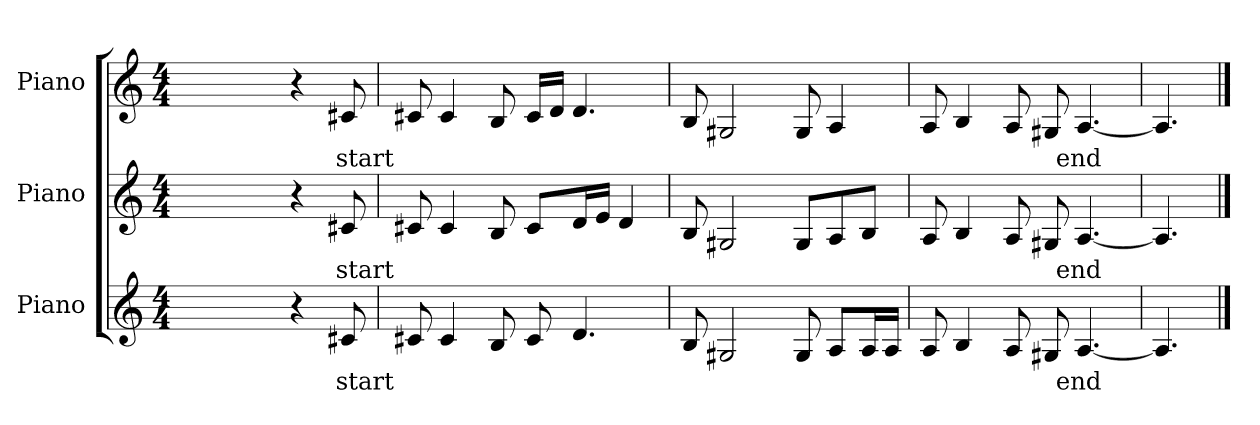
**kern	**text	**kern	**text	**kern	**text
*part3	*part3	*part2	*part2	*part1	*part1
*staff3	*staff3	*staff2	*staff2	*staff1	*staff1
*I"Piano	*	*I"Piano	*	*I"Piano	*
*clefG2	*	*clefG2	*	*clefG2	*
*k[]	*	*k[]	*	*k[]	*
*M4/4	*	*M4/4	*	*M4/4	*
=1	=1	=1	=1	=1	=1
2ryy	.	2ryy	.	2ryy	.
8ryy	.	8ryy	.	8ryy	.
4r	.	4r	.	4r	.
!LO:N:head=solid	!LO:LY:b	!LO:N:head=solid	!LO:LY:b	!LO:N:head=solid	!LO:LY:b
8c#X/	start	8c#X/	start	8c#X/	start
=2	=2	=2	=2	=2	=2
!LO:N:head=solid	!	!LO:N:head=solid	!	!LO:N:head=solid	!
8c#X/	.	8c#X/	.	8c#X/	.
!LO:N:head=solid	!	!LO:N:head=solid	!	!LO:N:head=solid	!
4c#/	.	4c#/	.	4c#/	.
!LO:N:head=solid	!	!LO:N:head=solid	!	!LO:N:head=solid	!
8B/	.	8B/	.	8B/	.
!LO:N:head=solid	!	!LO:N:head=solid	!	!LO:N:head=solid	!
8c#/	.	8c#/L	.	16c#/LL	.
.	.	.	.	16d/JJ	.
!LO:N:head=solid	!	!LO:N:head=solid	!	!LO:N:head=solid	!
4.d/	.	16d/L	.	4.d/	.
.	.	16e/JJ	.	.	.
.	.	4d/	.	.	.
=3	=3	=3	=3	=3	=3
!LO:N:head=solid	!	!LO:N:head=solid	!	!LO:N:head=solid	!
8B/	.	8B/	.	8B/	.
2G#X/	.	2G#X/	.	2G#X/	.
!LO:N:head=solid	!	!LO:N:head=solid	!	!LO:N:head=solid	!
8G#/	.	8G#/L	.	8G#/	.
!LO:N:head=solid	!	!LO:N:head=solid	!	!LO:N:head=solid	!
8A/L	.	8A/	.	4A/	.
16A/L	.	8B/J	.	.	.
16A/JJ	.	.	.	.	.
=4	=4	=4	=4	=4	=4
!LO:N:head=solid	!	!LO:N:head=solid	!	!LO:N:head=solid	!
8A/	.	8A/	.	8A/	.
!LO:N:head=solid	!	!LO:N:head=solid	!	!LO:N:head=solid	!
4B/	.	4B/	.	4B/	.
!LO:N:head=solid	!	!LO:N:head=solid	!	!LO:N:head=solid	!
8A/	.	8A/	.	8A/	.
!LO:N:head=solid	!	!LO:N:head=solid	!	!LO:N:head=solid	!
8G#X/	.	8G#X/	.	8G#X/	.
!	!LO:LY:b	!	!LO:LY:b	!	!LO:LY:b
[4.A/	end	[4.A/	end	[4.A/	end
=5	=5	=5	=5	=5	=5
4.A/]	.	4.A/]	.	4.A/]	.
==	==	==	==	==	==
*-	*-	*-	*-	*-	*-
